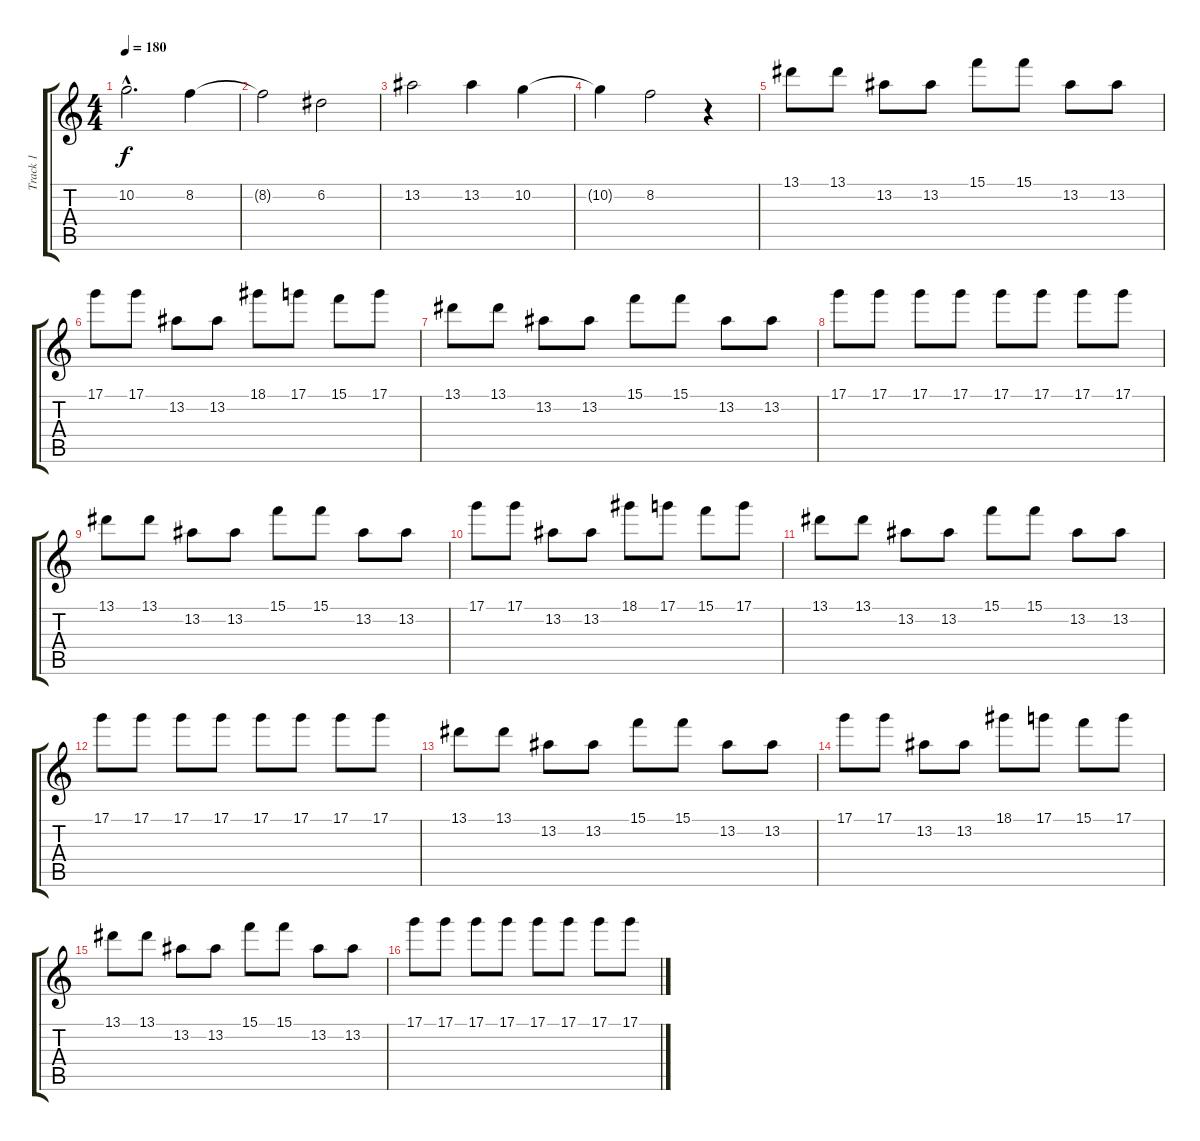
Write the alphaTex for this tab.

\track ("Track 1" "Track 1") {instrument distortionguitar}
\staff {score tabs}
\tuning (D4 A3 F3 C3 G2 C2) {hide}
\ts (4 4)
\tempo 180
\clef g2
\ks c
10.2{hac}.2{d dy f} 8.2.4 |
8.2{t}.2 6.2.2 |
13.2.2 13.2.4 10.2.4 |
10.2{t}.4 8.2.2 r.4 |
13.1.8 13.1.8 13.2.8 13.2.8 15.1.8 15.1.8 13.2.8 13.2.8 |
17.1.8 17.1.8 13.2.8 13.2.8 18.1.8 17.1.8 15.1.8 17.1.8 |
13.1.8 13.1.8 13.2.8 13.2.8 15.1.8 15.1.8 13.2.8 13.2.8 |
17.1.8 17.1.8 17.1.8 17.1.8 17.1.8 17.1.8 17.1.8 17.1.8 |
13.1.8 13.1.8 13.2.8 13.2.8 15.1.8 15.1.8 13.2.8 13.2.8 |
17.1.8 17.1.8 13.2.8 13.2.8 18.1.8 17.1.8 15.1.8 17.1.8 |
13.1.8 13.1.8 13.2.8 13.2.8 15.1.8 15.1.8 13.2.8 13.2.8 |
17.1.8 17.1.8 17.1.8 17.1.8 17.1.8 17.1.8 17.1.8 17.1.8 |
13.1.8 13.1.8 13.2.8 13.2.8 15.1.8 15.1.8 13.2.8 13.2.8 |
17.1.8 17.1.8 13.2.8 13.2.8 18.1.8 17.1.8 15.1.8 17.1.8 |
13.1.8 13.1.8 13.2.8 13.2.8 15.1.8 15.1.8 13.2.8 13.2.8 |
17.1.8 17.1.8 17.1.8 17.1.8 17.1.8 17.1.8 17.1.8 17.1.8
